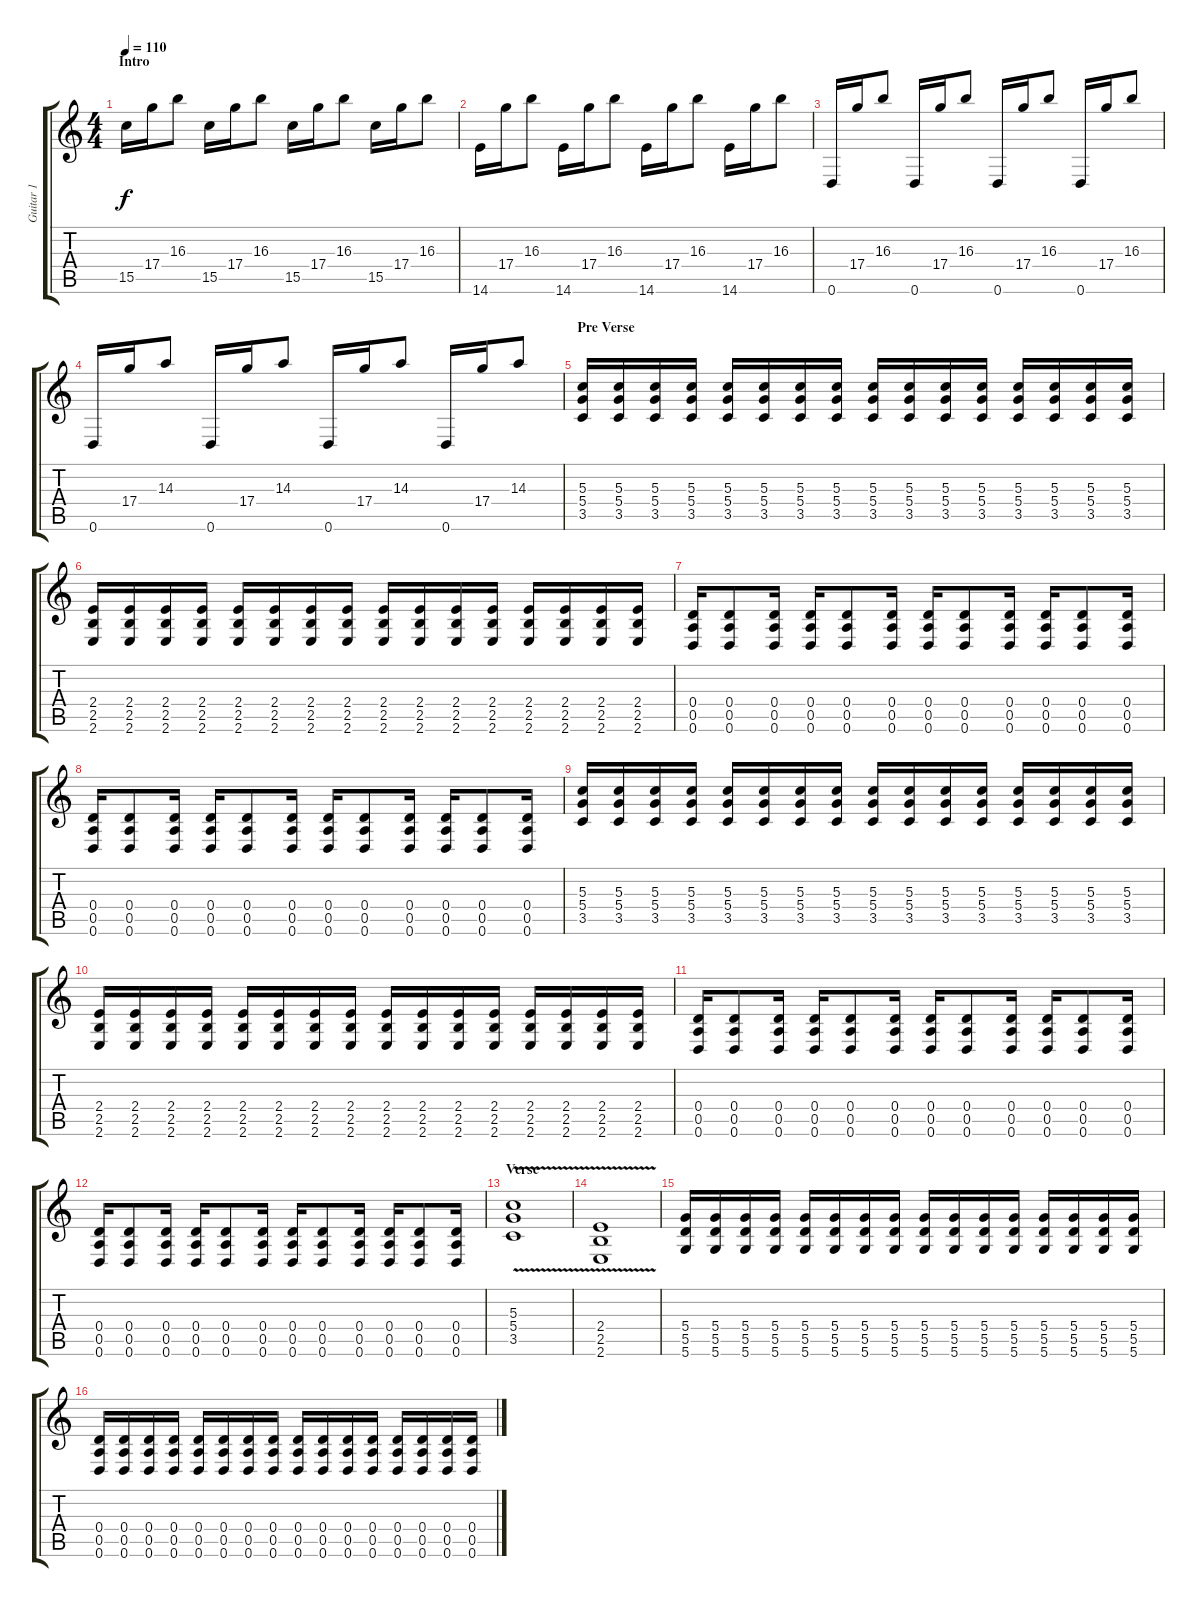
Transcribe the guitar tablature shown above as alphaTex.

\track ("Guitar 1" "Guitar 1") {instrument electricguitarjazz}
\staff {score tabs}
\tuning (E4 B3 G3 D3 A2 D2) {hide}
\ts (4 4)
\section ("" "Intro")
\tempo 110
\clef g2
\ks c
15.5.16{dy f instrument electricguitarjazz} 17.4.16 16.3.8 15.5.16 17.4.16 16.3.8 15.5.16 17.4.16 16.3.8 15.5.16 17.4.16 16.3.8 |
14.6.16 17.4.16 16.3.8 14.6.16 17.4.16 16.3.8 14.6.16 17.4.16 16.3.8 14.6.16 17.4.16 16.3.8 |
0.6.16 17.4.16 16.3.8 0.6.16 17.4.16 16.3.8 0.6.16 17.4.16 16.3.8 0.6.16 17.4.16 16.3.8 |
0.6.16 17.4.16 14.3.8 0.6.16 17.4.16 14.3.8 0.6.16 17.4.16 14.3.8 0.6.16 17.4.16 14.3.8 |
\section ("" "Pre Verse")
(5.3 5.4 3.5).16{instrument distortionguitar} (5.3 5.4 3.5).16 (5.3 5.4 3.5).16 (5.3 5.4 3.5).16 (5.3 5.4 3.5).16 (5.3 5.4 3.5).16 (5.3 5.4 3.5).16 (5.3 5.4 3.5).16 (5.3 5.4 3.5).16 (5.3 5.4 3.5).16 (5.3 5.4 3.5).16 (5.3 5.4 3.5).16 (5.3 5.4 3.5).16 (5.3 5.4 3.5).16 (5.3 5.4 3.5).16 (5.3 5.4 3.5).16 |
(2.4 2.5 2.6).16{instrument distortionguitar} (2.4 2.5 2.6).16 (2.4 2.5 2.6).16 (2.4 2.5 2.6).16 (2.4 2.5 2.6).16 (2.4 2.5 2.6).16 (2.4 2.5 2.6).16 (2.4 2.5 2.6).16 (2.4 2.5 2.6).16 (2.4 2.5 2.6).16 (2.4 2.5 2.6).16 (2.4 2.5 2.6).16 (2.4 2.5 2.6).16 (2.4 2.5 2.6).16 (2.4 2.5 2.6).16 (2.4 2.5 2.6).16 |
(0.4 0.5 0.6).16{instrument distortionguitar} (0.4 0.5 0.6).8 (0.4 0.5 0.6).16 (0.4 0.5 0.6).16 (0.4 0.5 0.6).8 (0.4 0.5 0.6).16 (0.4 0.5 0.6).16 (0.4 0.5 0.6).8 (0.4 0.5 0.6).16 (0.4 0.5 0.6).16 (0.4 0.5 0.6).8 (0.4 0.5 0.6).16 |
(0.4 0.5 0.6).16{instrument distortionguitar} (0.4 0.5 0.6).8 (0.4 0.5 0.6).16 (0.4 0.5 0.6).16 (0.4 0.5 0.6).8 (0.4 0.5 0.6).16 (0.4 0.5 0.6).16 (0.4 0.5 0.6).8 (0.4 0.5 0.6).16 (0.4 0.5 0.6).16 (0.4 0.5 0.6).8 (0.4 0.5 0.6).16 |
(5.3 5.4 3.5).16{instrument distortionguitar} (5.3 5.4 3.5).16 (5.3 5.4 3.5).16 (5.3 5.4 3.5).16 (5.3 5.4 3.5).16 (5.3 5.4 3.5).16 (5.3 5.4 3.5).16 (5.3 5.4 3.5).16 (5.3 5.4 3.5).16 (5.3 5.4 3.5).16 (5.3 5.4 3.5).16 (5.3 5.4 3.5).16 (5.3 5.4 3.5).16 (5.3 5.4 3.5).16 (5.3 5.4 3.5).16 (5.3 5.4 3.5).16 |
(2.4 2.5 2.6).16{instrument distortionguitar} (2.4 2.5 2.6).16 (2.4 2.5 2.6).16 (2.4 2.5 2.6).16 (2.4 2.5 2.6).16 (2.4 2.5 2.6).16 (2.4 2.5 2.6).16 (2.4 2.5 2.6).16 (2.4 2.5 2.6).16 (2.4 2.5 2.6).16 (2.4 2.5 2.6).16 (2.4 2.5 2.6).16 (2.4 2.5 2.6).16 (2.4 2.5 2.6).16 (2.4 2.5 2.6).16 (2.4 2.5 2.6).16 |
(0.4 0.5 0.6).16{instrument distortionguitar} (0.4 0.5 0.6).8 (0.4 0.5 0.6).16 (0.4 0.5 0.6).16 (0.4 0.5 0.6).8 (0.4 0.5 0.6).16 (0.4 0.5 0.6).16 (0.4 0.5 0.6).8 (0.4 0.5 0.6).16 (0.4 0.5 0.6).16 (0.4 0.5 0.6).8 (0.4 0.5 0.6).16 |
(0.4 0.5 0.6).16{instrument distortionguitar} (0.4 0.5 0.6).8 (0.4 0.5 0.6).16 (0.4 0.5 0.6).16 (0.4 0.5 0.6).8 (0.4 0.5 0.6).16 (0.4 0.5 0.6).16 (0.4 0.5 0.6).8 (0.4 0.5 0.6).16 (0.4 0.5 0.6).16 (0.4 0.5 0.6).8 (0.4 0.5 0.6).16 |
\section ("" "Verse")
(5.3 5.4{v} 3.5).1{instrument electricguitarjazz} |
(2.4{v} 2.5 2.6).1 |
(5.4 5.5 5.6).16 (5.4 5.5 5.6).16 (5.4 5.5 5.6).16 (5.4 5.5 5.6).16 (5.4 5.5 5.6).16 (5.4 5.5 5.6).16 (5.4 5.5 5.6).16 (5.4 5.5 5.6).16 (5.4 5.5 5.6).16 (5.4 5.5 5.6).16 (5.4 5.5 5.6).16 (5.4 5.5 5.6).16 (5.4 5.5 5.6).16 (5.4 5.5 5.6).16 (5.4 5.5 5.6).16 (5.4 5.5 5.6).16 |
(0.4 0.5 0.6).16 (0.4 0.5 0.6).16 (0.4 0.5 0.6).16 (0.4 0.5 0.6).16 (0.4 0.5 0.6).16 (0.4 0.5 0.6).16 (0.4 0.5 0.6).16 (0.4 0.5 0.6).16 (0.4 0.5 0.6).16 (0.4 0.5 0.6).16 (0.4 0.5 0.6).16 (0.4 0.5 0.6).16 (0.4 0.5 0.6).16 (0.4 0.5 0.6).16 (0.4 0.5 0.6).16 (0.4 0.5 0.6).16
